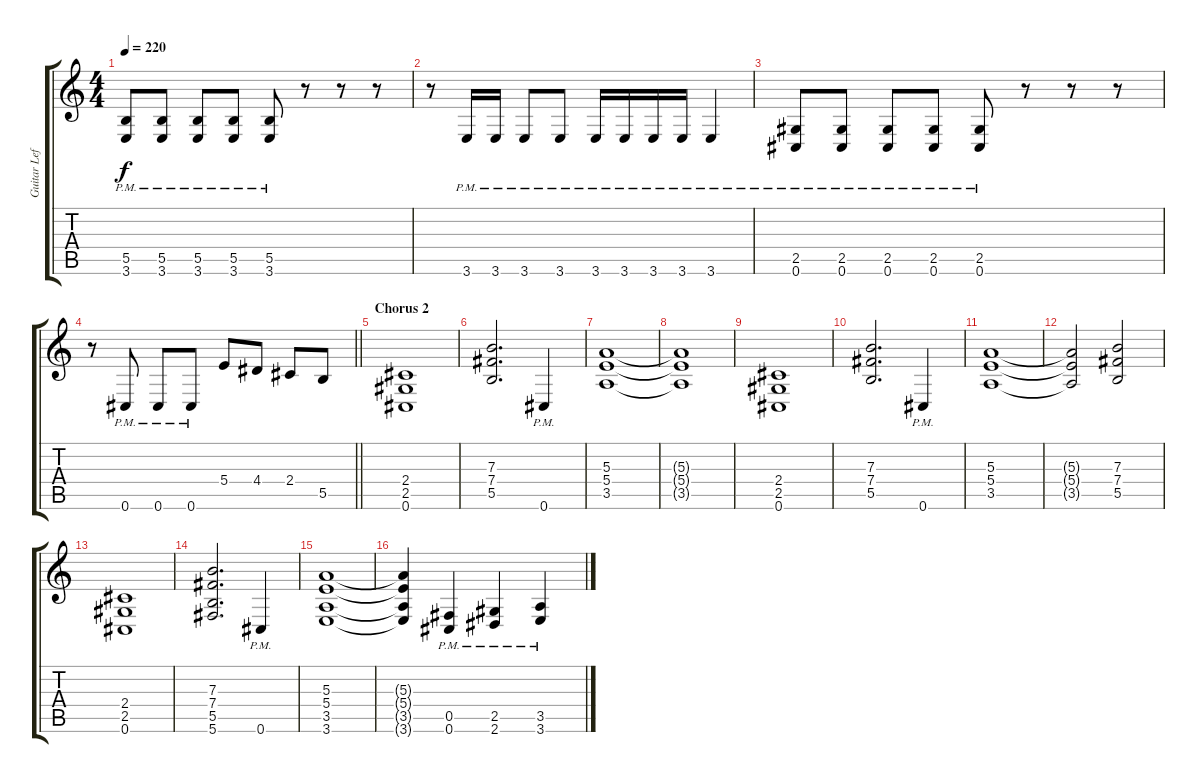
\track ("Guitar Left" "Guitar Lef") {instrument distortionguitar}
\staff {score tabs}
\tuning (Db4 Ab3 E3 B2 Gb2 Db2) {hide}
\ts (4 4)
\tempo 220
\clef g2
\ks c
(5.5{pm} 3.6{pm}).8{dy f} (5.5{pm} 3.6{pm}).8 (5.5{pm} 3.6{pm}).8 (5.5{pm} 3.6{pm}).8 (5.5{pm} 3.6{pm}).8 r.8 r.8 r.8 |
r.8 3.6{pm}.16 3.6{pm}.16 3.6{pm}.8 3.6{pm}.8 3.6{pm}.16 3.6{pm}.16 3.6{pm}.16 3.6{pm}.16 3.6{pm}.4 |
(2.5{pm} 0.6{pm}).8 (2.5{pm} 0.6{pm}).8 (2.5{pm} 0.6{pm}).8 (2.5{pm} 0.6{pm}).8 (2.5{pm} 0.6{pm}).8 r.8 r.8 r.8 |
\barLineRight lightlight
r.8 0.6{pm}.8 0.6{pm}.8 0.6{pm}.8 5.4.8 4.4.8 2.4.8 5.5.8 |
\section ("" "Chorus 2")
(2.4 2.5 0.6).1 |
(7.3 7.4 5.5).2{d} 0.6{pm}.4 |
(5.3 5.4 3.5).1 |
(5.3{t} 5.4{t} 3.5{t}).1 |
(2.4 2.5 0.6).1 |
(7.3 7.4 5.5).2{d} 0.6{pm}.4 |
(5.3 5.4 3.5).1 |
(5.3{t} 5.4{t} 3.5{t}).2 (7.3 7.4 5.5).2 |
(2.4 2.5 0.6).1 |
(7.3 7.4 5.5 5.6).2{d} 0.6{pm}.4 |
(5.3 5.4 3.5 3.6).1 |
(5.3{t} 5.4{t} 3.5{t} 3.6{t}).4 (0.5{pm} 0.6{pm}).4 (2.5{pm} 2.6{pm}).4 (3.5{pm} 3.6{pm}).4
